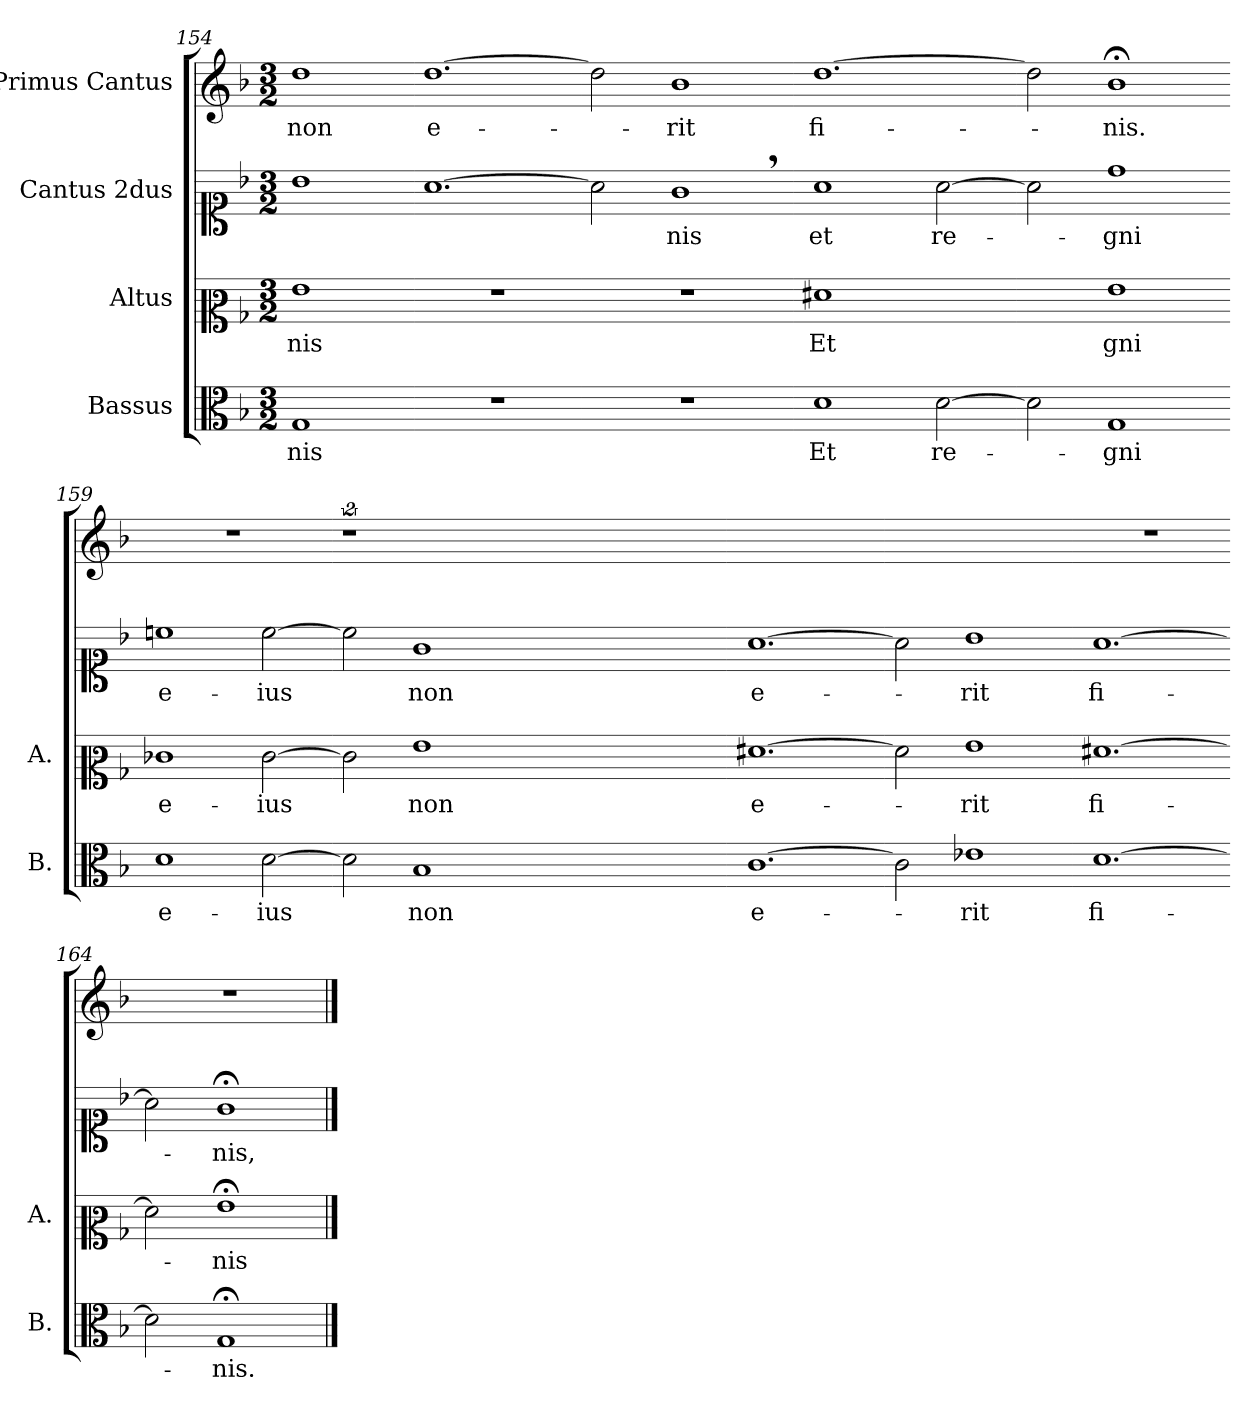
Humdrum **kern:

**kern	**text	**kern	**text	**kern	**text	**kern	**text
*part4	*part4	*part3	*part3	*part2	*part2	*part1	*part1
*staff4	*staff4	*staff3	*staff3	*staff2	*staff2	*staff1	*staff1
*I"Bassus	*	*I"Altus	*	*I"Cantus 2dus	*	*I"Primus Cantus	*
*I'B.	*	*I'A.	*	*	*	*	*
*clefC3	*	*clefC2	*	*clefC1	*	*clefG2	*
*k[b-]	*	*k[b-]	*	*k[b-]	*	*k[b-]	*
*M3/2	*	*M3/2	*	*M3/2	*	*M3/2	*
=154	=154	=154	=154	=154	=154	=154	=154
1G	-nis	1g	-nis	1b-	.	1dd	non
=155-	=155-	=155-	=155-	=155-	=155-	=155-	=155-
1.r	.	1.r	.	[1.a	.	[1.dd	e-
=156-	=156-	=156-	=156-	=156-	=156-	=156-	=156-
1.r	.	1.r	.	2a]	.	2dd]	.
.	.	.	.	1g,	-nis	1b-	-rit
=157-	=157-	=157-	=157-	=157-	=157-	=157-	=157-
1d	Et	1f#X	Et	1a	et	[1.dd	fi-
[2d\	re-	[2f#\yy	re-	[2a\	re-	.	.
=158-	=158-	=158-	=158-	=158-	=158-	=158-	=158-
2d\]	.	2f#\yy]	.	2a\]	.	2dd]	.
1G	-gni	1g	-gni	1dd	-gni	1b-;<	-nis.
=159-	=159-	=159-	=159-	=159-	=159-	=159-	=159-
1d	e-	1e-X	e-	1ccn	e-	1.r	.
[2d\	-ius	[2e-\	-ius	[2cc\	-ius	.	.
=160-	=160-	=160-	=160-	=160-	=160-	=160-	=160-
2d\]	.	2e-\]	.	2cc\]	.	2%9r	.
1B-	non	1g	non	1g	non	.	.
0.ryy	.	0.ryy	.	0.ryy	.	.	.
=161-	=161-	=161-	=161-	=161-	=161-	=161-	=161-
[1.c	e-	[1.f#X	e-	[1.a	e-	1.ryy	.
=162-	=162-	=162-	=162-	=162-	=162-	=162-	=162-
2c]	.	2f#]	.	2a]	.	1.ryy	.
1e-X	-rit	1g	-rit	1b-	-rit	.	.
=163-	=163-	=163-	=163-	=163-	=163-	=163-	=163-
[1.d	fi-	[1.f#X	fi-	[1.a	fi-	1.r	.
=164-	=164-	=164-	=164-	=164-	=164-	=164-	=164-
2d]	.	2f#]	.	2a]	.	1.r	.
1G;<	-nis.	1g;	-nis	1g;<	-nis,	.	.
==	==	==	==	==	==	==	==
*-	*-	*-	*-	*-	*-	*-	*-
